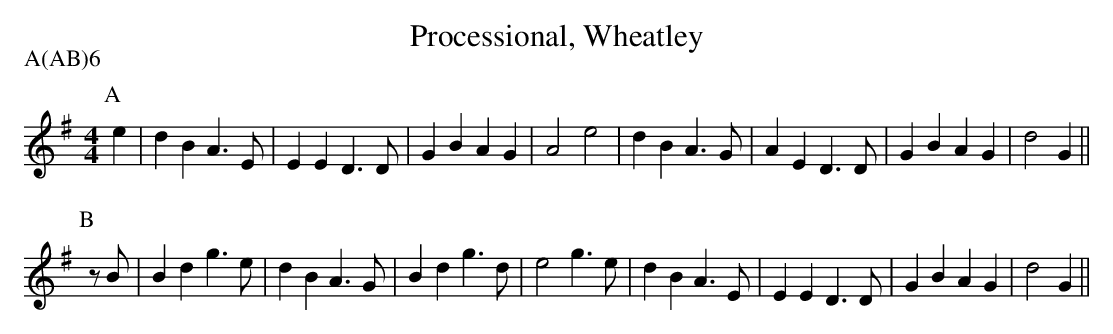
X:1
T:Processional, Wheatley
M:4/4
L:1/4
P:A(AB)6
K:G
P:A
e|dBA>E|EED>D|GBAG |A2e2|\
dBA>G|AED>D|GBAG |d2G||
P:B
z/B/|Bdg>e|dBA>G|Bdg>d|e2g>e|\
dBA>E|EED>D|GBAG |d2G  ||
